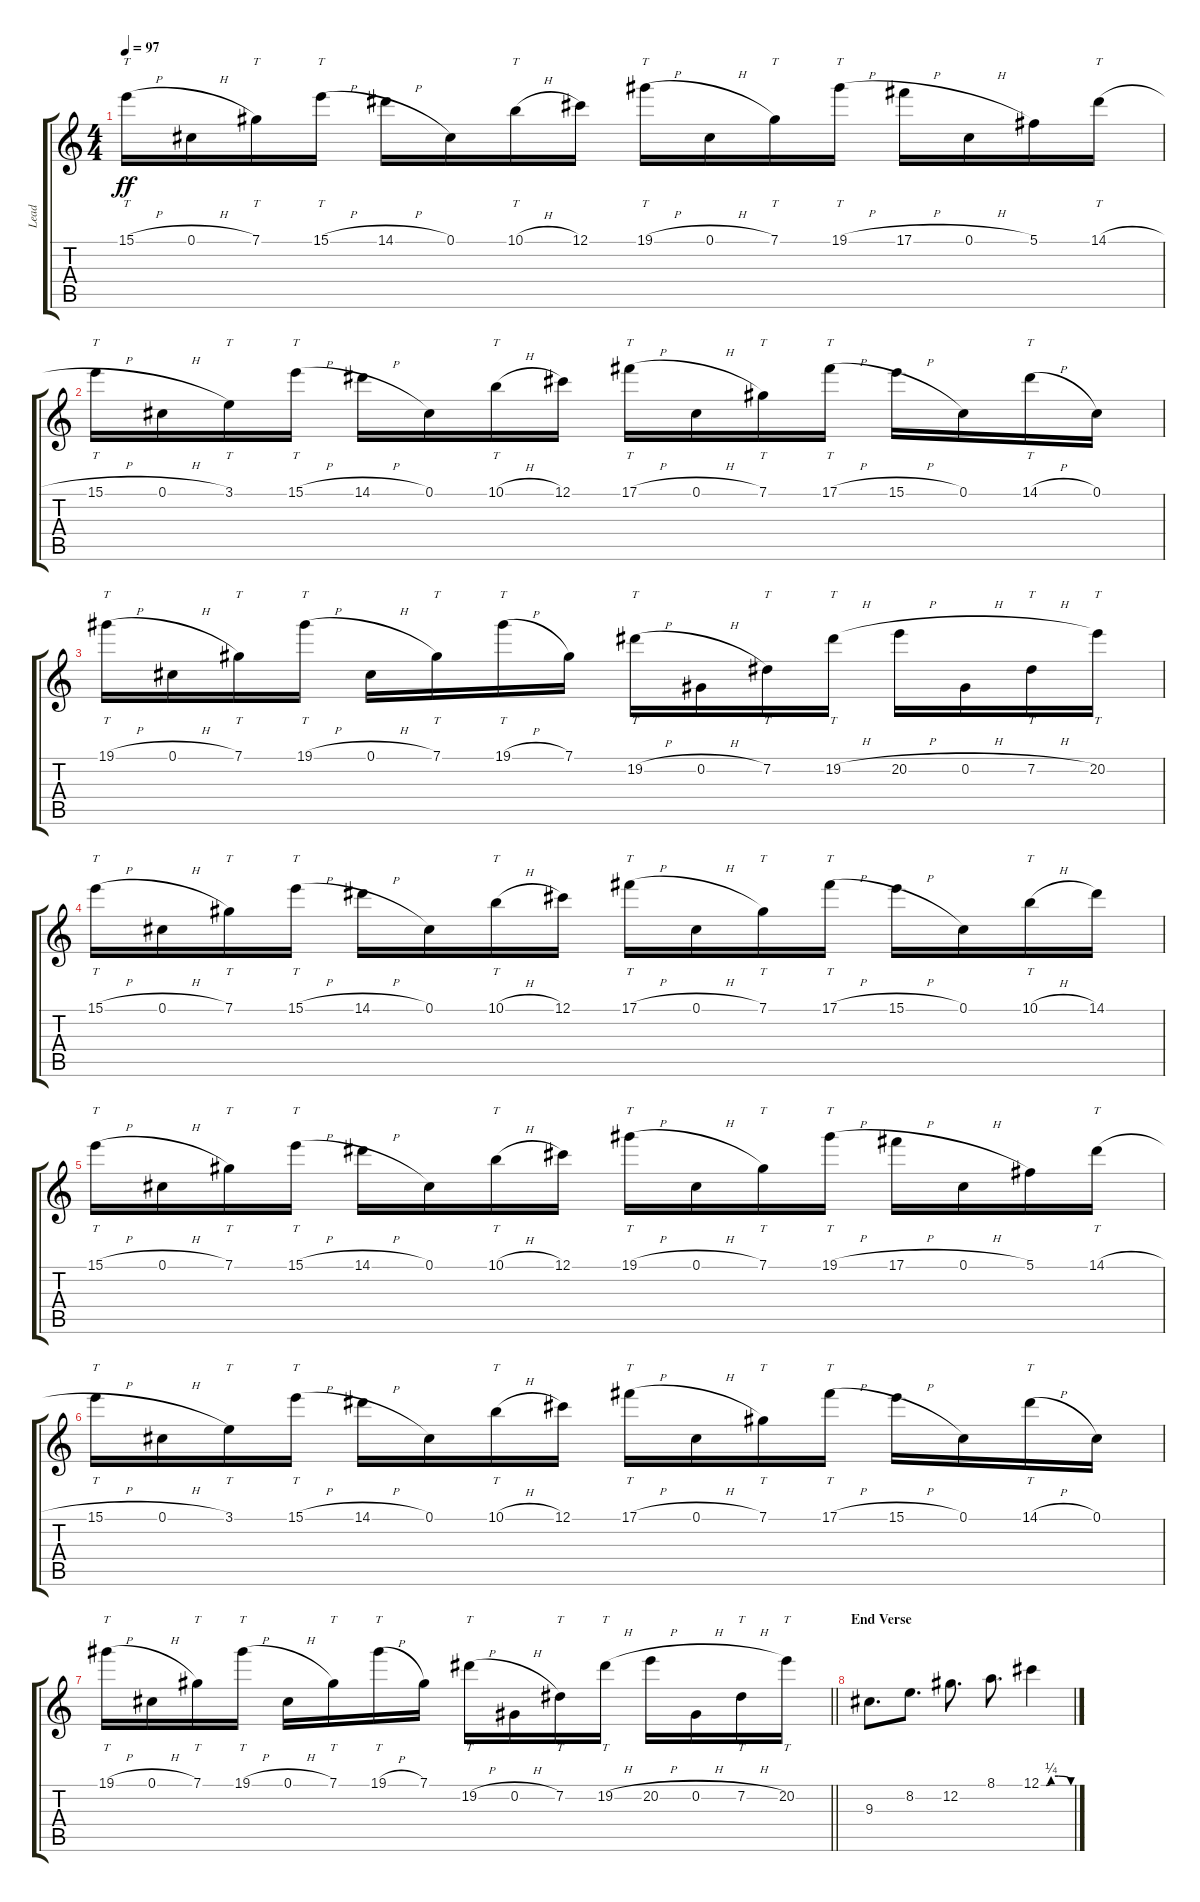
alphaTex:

\track ("Lead" "Lead") {instrument distortionguitar}
\staff {score tabs}
\tuning (Db4 Ab3 E3 B2 Gb2 B1) {hide}
\ts (4 4)
\tempo 97
\clef g2
\ks c
15.1{h}.16{tt dy ff} 0.1{h}.16 7.1.16{tt} 15.1{h}.16{tt} 14.1{h}.16 0.1.16 10.1{h}.16{tt} 12.1.16 19.1{h}.16{tt} 0.1{h}.16 7.1.16{tt} 19.1{h}.16{tt} 17.1{h}.16 0.1{h}.16 5.1.16 14.1{h}.16{tt} |
15.1{h}.16{tt} 0.1{h}.16 3.1.16{tt} 15.1{h}.16{tt} 14.1{h}.16 0.1.16 10.1{h}.16{tt} 12.1.16 17.1{h}.16{tt} 0.1{h}.16 7.1.16{tt} 17.1{h}.16{tt} 15.1{h}.16 0.1.16 14.1{h}.16{tt} 0.1.16 |
19.1{h}.16{tt} 0.1{h}.16 7.1.16{tt} 19.1{h}.16{tt} 0.1{h}.16 7.1.16{tt} 19.1{h}.16{tt} 7.1.16 19.2{h}.16{tt} 0.2{h}.16 7.2.16{tt} 19.2{h}.16{tt} 20.2{h}.16 0.2{h}.16 7.2{h}.16{tt} 20.2.16{tt} |
15.1{h}.16{tt} 0.1{h}.16 7.1.16{tt} 15.1{h}.16{tt} 14.1{h}.16 0.1.16 10.1{h}.16{tt} 12.1.16 17.1{h}.16{tt} 0.1{h}.16 7.1.16{tt} 17.1{h}.16{tt} 15.1{h}.16 0.1.16 10.1{h}.16{tt} 14.1.16 |
15.1{h}.16{tt} 0.1{h}.16 7.1.16{tt} 15.1{h}.16{tt} 14.1{h}.16 0.1.16 10.1{h}.16{tt} 12.1.16 19.1{h}.16{tt} 0.1{h}.16 7.1.16{tt} 19.1{h}.16{tt} 17.1{h}.16 0.1{h}.16 5.1.16 14.1{h}.16{tt} |
15.1{h}.16{tt} 0.1{h}.16 3.1.16{tt} 15.1{h}.16{tt} 14.1{h}.16 0.1.16 10.1{h}.16{tt} 12.1.16 17.1{h}.16{tt} 0.1{h}.16 7.1.16{tt} 17.1{h}.16{tt} 15.1{h}.16 0.1.16 14.1{h}.16{tt} 0.1.16 |
\barLineRight lightlight
19.1{h}.16{tt} 0.1{h}.16 7.1.16{tt} 19.1{h}.16{tt} 0.1{h}.16 7.1.16{tt} 19.1{h}.16{tt} 7.1.16 19.2{h}.16{tt} 0.2{h}.16 7.2.16{tt} 19.2{h}.16{tt} 20.2{h}.16 0.2{h}.16 7.2{h}.16{tt} 20.2.16{tt} |
\section ("" "End Verse")
9.3.8{d} 8.2.8{d} 12.2.8{d} 8.1.8{d} 12.1{be (custom 0 0 10 0 20 1 35 1 60 0)}.4
